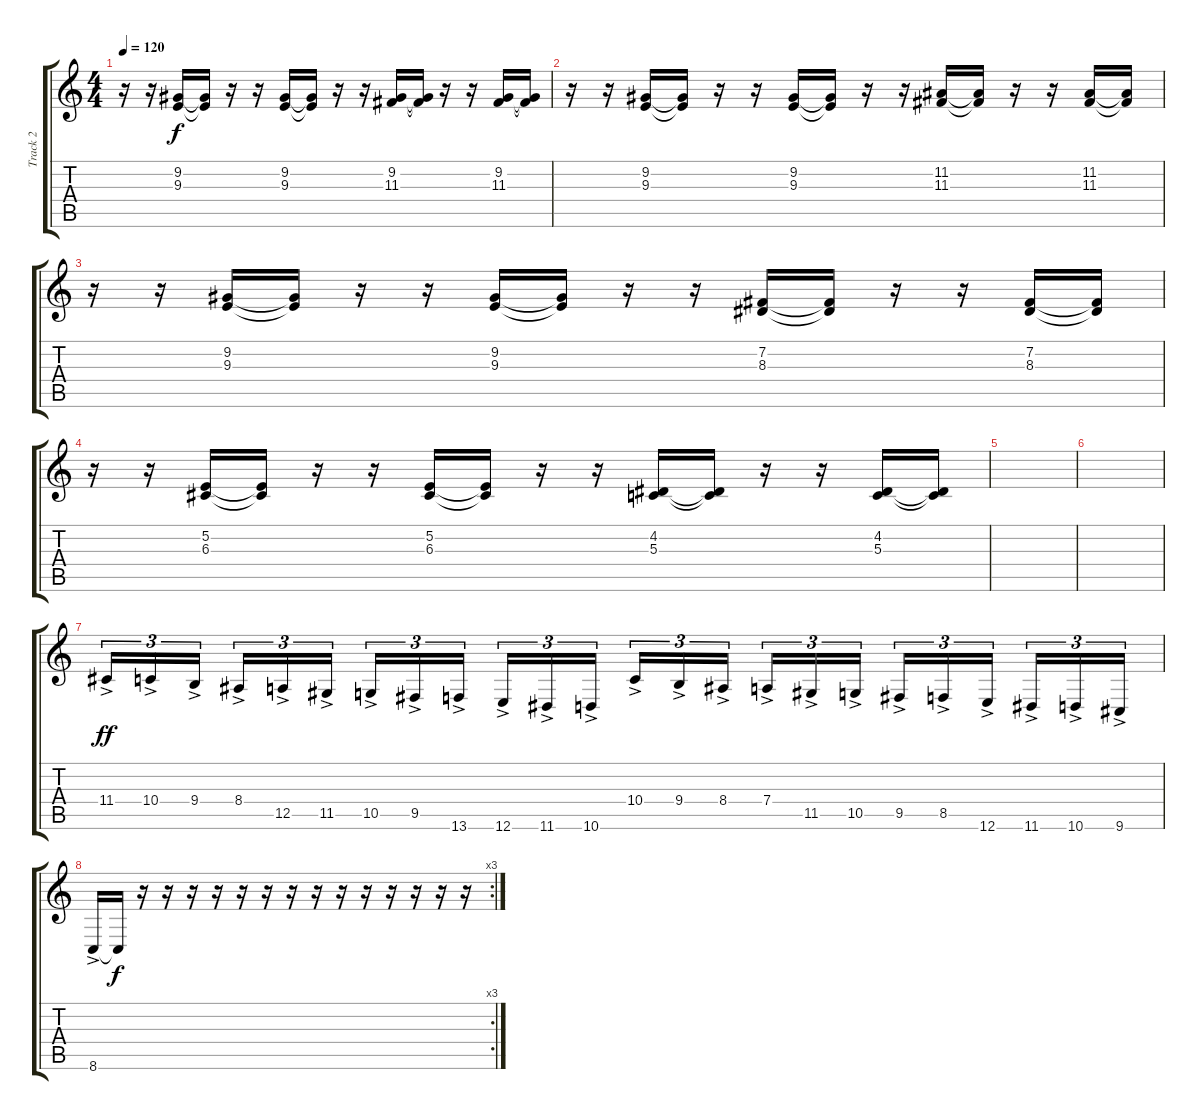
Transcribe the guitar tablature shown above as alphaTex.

\track ("Track 2" "Track 2") {instrument flute}
\staff {score tabs}
\tuning (E4 B3 G3 D3 A2 E2) {hide}
\ts (4 4)
\tempo 120
\clef g2
\ks c
r.16{dy f} r.16 (9.2 9.3).16 (9.2{t} 9.3{t}).16 r.16 r.16 (9.2 9.3).16 (9.2{t} 9.3{t}).16 r.16 r.16 (9.2 11.3).16 (9.2{t} 11.3{t}).16 r.16 r.16 (9.2 11.3).16 (9.2{t} 11.3{t}).16 |
r.16 r.16 (9.2 9.3).16 (9.2{t} 9.3{t}).16 r.16 r.16 (9.2 9.3).16 (9.2{t} 9.3{t}).16 r.16 r.16 (11.2 11.3).16 (11.2{t} 11.3{t}).16 r.16 r.16 (11.2 11.3).16 (11.2{t} 11.3{t}).16 |
r.16 r.16 (9.2 9.3).16 (9.2{t} 9.3{t}).16 r.16 r.16 (9.2 9.3).16 (9.2{t} 9.3{t}).16 r.16 r.16 (7.2 8.3).16 (7.2{t} 8.3{t}).16 r.16 r.16 (7.2 8.3).16 (7.2{t} 8.3{t}).16 |
r.16 r.16 (5.2 6.3).16 (5.2{t} 6.3{t}).16 r.16 r.16 (5.2 6.3).16 (5.2{t} 6.3{t}).16 r.16 r.16 (4.2 5.3).16 (4.2{t} 5.3{t}).16 r.16 r.16 (4.2 5.3).16 (4.2{t} 5.3{t}).16 |
|
|
11.4{ac}.16{tu (3 2) dy ff} 10.4{ac}.16{tu (3 2)} 9.4{ac}.16{tu (3 2) beam splitsecondary} 8.4{ac}.16{tu (3 2)} 12.5{ac}.16{tu (3 2)} 11.5{ac}.16{tu (3 2)} 10.5{ac}.16{tu (3 2)} 9.5{ac}.16{tu (3 2)} 13.6{ac}.16{tu (3 2) beam splitsecondary} 12.6{ac}.16{tu (3 2)} 11.6{ac}.16{tu (3 2)} 10.6{ac}.16{tu (3 2)} 10.4{ac}.16{tu (3 2)} 9.4{ac}.16{tu (3 2)} 8.4{ac}.16{tu (3 2) beam splitsecondary} 7.4{ac}.16{tu (3 2)} 11.5{ac}.16{tu (3 2)} 10.5{ac}.16{tu (3 2)} 9.5{ac}.16{tu (3 2)} 8.5{ac}.16{tu (3 2)} 12.6{ac}.16{tu (3 2) beam splitsecondary} 11.6{ac}.16{tu (3 2)} 10.6{ac}.16{tu (3 2)} 9.6{ac}.16{tu (3 2)} |
\rc 3
8.6{ac}.16 8.6{t}.16{dy f} r.16 r.16 r.16 r.16 r.16 r.16 r.16 r.16 r.16 r.16 r.16 r.16 r.16 r.16
